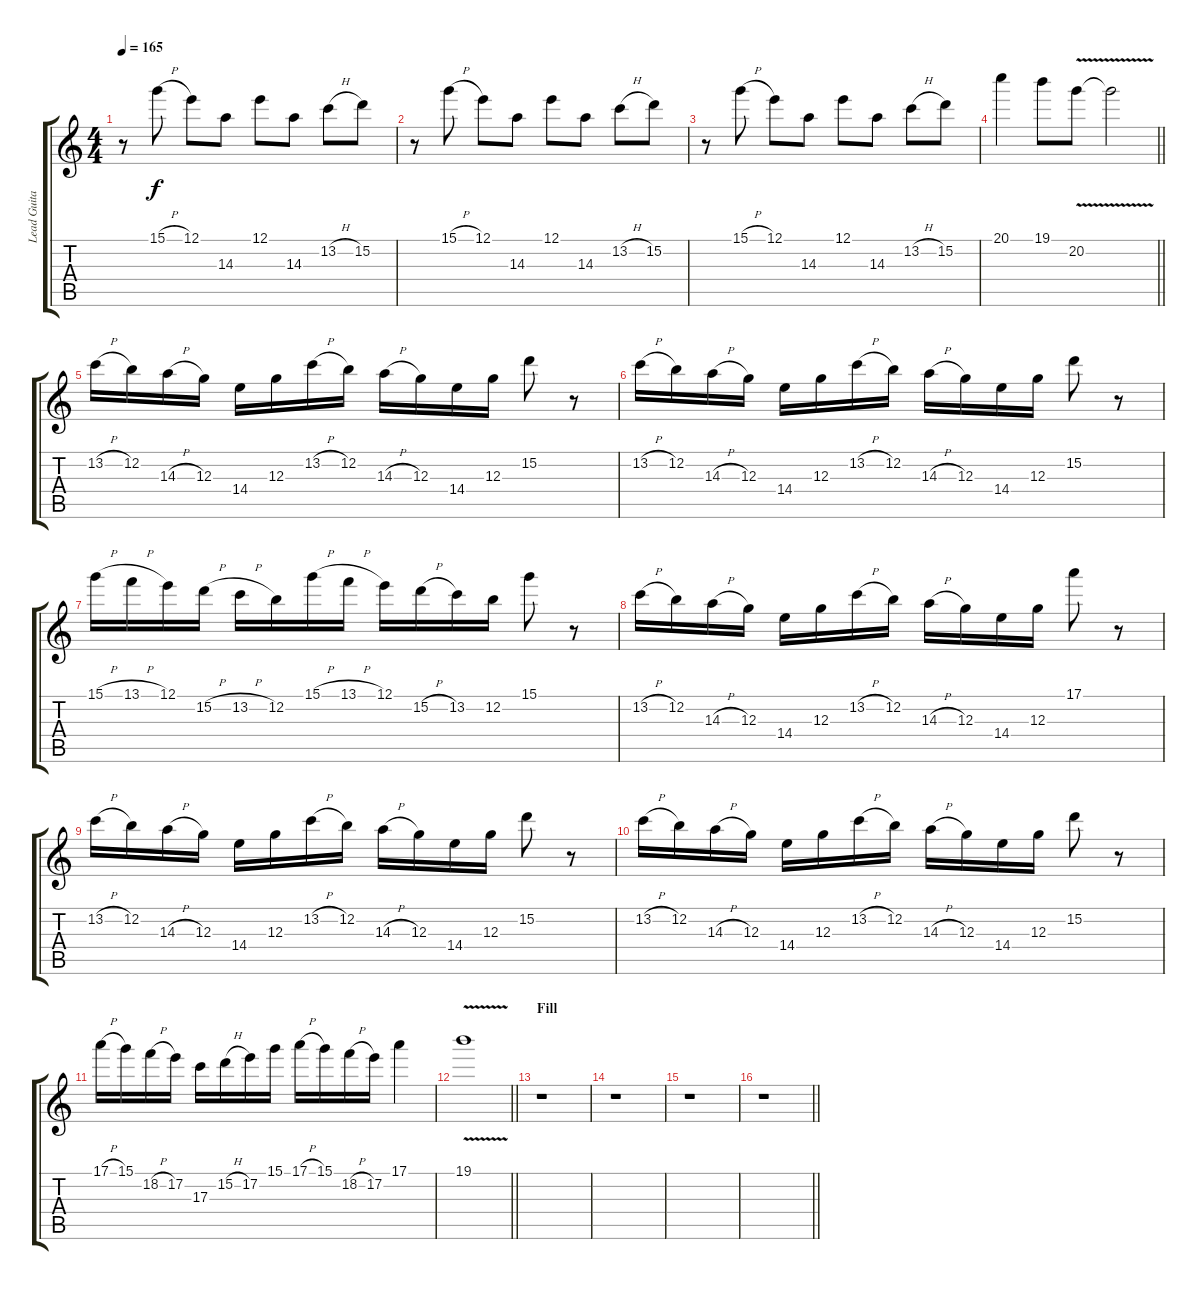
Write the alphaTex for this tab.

\track ("Lead Guitar 1: Patrick Juhàsz" "Lead Guita") {instrument overdrivenguitar}
\staff {score tabs}
\tuning (E4 B3 G3 D3 A2 E2) {hide}
\ts (4 4)
\tempo 165
\clef g2
\ks aminor
r.8{dy f} 15.1{h}.8 12.1.8 14.3.8 12.1.8 14.3.8 13.2{h}.8 15.2.8 |
r.8 15.1{h}.8 12.1.8 14.3.8 12.1.8 14.3.8 13.2{h}.8 15.2.8 |
r.8 15.1{h}.8 12.1.8 14.3.8 12.1.8 14.3.8 13.2{h}.8 15.2.8 |
\barLineRight lightlight
20.1.4 19.1.8 20.2{v}.8 20.2{t}.2 |
13.2{h}.16 12.2.16 14.3{h}.16 12.3.16 14.4.16 12.3.16 13.2{h}.16 12.2.16 14.3{h}.16 12.3.16 14.4.16 12.3.16 15.2.8 r.8 |
13.2{h}.16 12.2.16 14.3{h}.16 12.3.16 14.4.16 12.3.16 13.2{h}.16 12.2.16 14.3{h}.16 12.3.16 14.4.16 12.3.16 15.2.8 r.8 |
15.1{h}.16 13.1{h}.16 12.1.16 15.2{h}.16 13.2{h}.16 12.2.16 15.1{h}.16 13.1{h}.16 12.1.16 15.2{h}.16 13.2.16 12.2.16 15.1.8 r.8 |
13.2{h}.16 12.2.16 14.3{h}.16 12.3.16 14.4.16 12.3.16 13.2{h}.16 12.2.16 14.3{h}.16 12.3.16 14.4.16 12.3.16 17.1.8 r.8 |
13.2{h}.16 12.2.16 14.3{h}.16 12.3.16 14.4.16 12.3.16 13.2{h}.16 12.2.16 14.3{h}.16 12.3.16 14.4.16 12.3.16 15.2.8 r.8 |
13.2{h}.16 12.2.16 14.3{h}.16 12.3.16 14.4.16 12.3.16 13.2{h}.16 12.2.16 14.3{h}.16 12.3.16 14.4.16 12.3.16 15.2.8 r.8 |
17.1{h}.16 15.1.16 18.2{h}.16 17.2.16 17.3.16 15.2{h}.16 17.2.16 15.1.16 17.1{h}.16 15.1.16 18.2{h}.16 17.2.16 17.1.4 |
\barLineRight lightlight
19.1{v}.1 |
\section ("" "Fill")
r.1 |
r.1 |
r.1 |
\barLineRight lightlight
r.1
